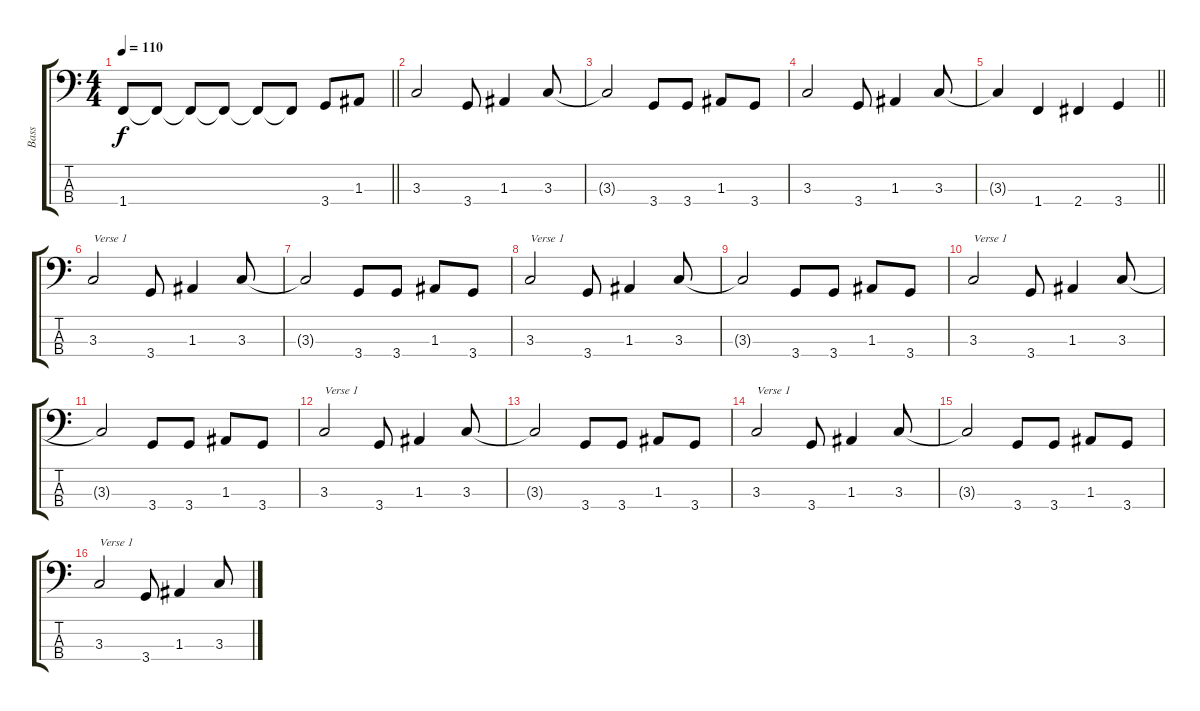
\track ("Bass" "Bass") {instrument electricbassfinger}
\staff {score tabs}
\tuning (G2 D2 A1 E1) {hide}
\ts (4 4)
\tempo 110
\clef f4
\barLineRight lightlight
\ks c
1.4{t}.8{dy f} 1.4{t}.8 1.4{t}.8 1.4{t}.8 1.4{t}.8 1.4{t}.8 3.4.8 1.3.8 |
3.3.2 3.4.8 1.3.4 3.3.8 |
3.3{t}.2 3.4.8 3.4.8 1.3.8 3.4.8 |
3.3.2 3.4.8 1.3.4 3.3.8 |
\barLineRight lightlight
3.3{t}.4 1.4.4 2.4.4 3.4.4 |
3.3.2{txt "Verse 1"} 3.4.8 1.3.4 3.3.8 |
3.3{t}.2 3.4.8 3.4.8 1.3.8 3.4.8 |
3.3.2{txt "Verse 1"} 3.4.8 1.3.4 3.3.8 |
3.3{t}.2 3.4.8 3.4.8 1.3.8 3.4.8 |
3.3.2{txt "Verse 1"} 3.4.8 1.3.4 3.3.8 |
3.3{t}.2 3.4.8 3.4.8 1.3.8 3.4.8 |
3.3.2{txt "Verse 1"} 3.4.8 1.3.4 3.3.8 |
3.3{t}.2 3.4.8 3.4.8 1.3.8 3.4.8 |
3.3.2{txt "Verse 1"} 3.4.8 1.3.4 3.3.8 |
3.3{t}.2 3.4.8 3.4.8 1.3.8 3.4.8 |
3.3.2{txt "Verse 1"} 3.4.8 1.3.4 3.3.8
